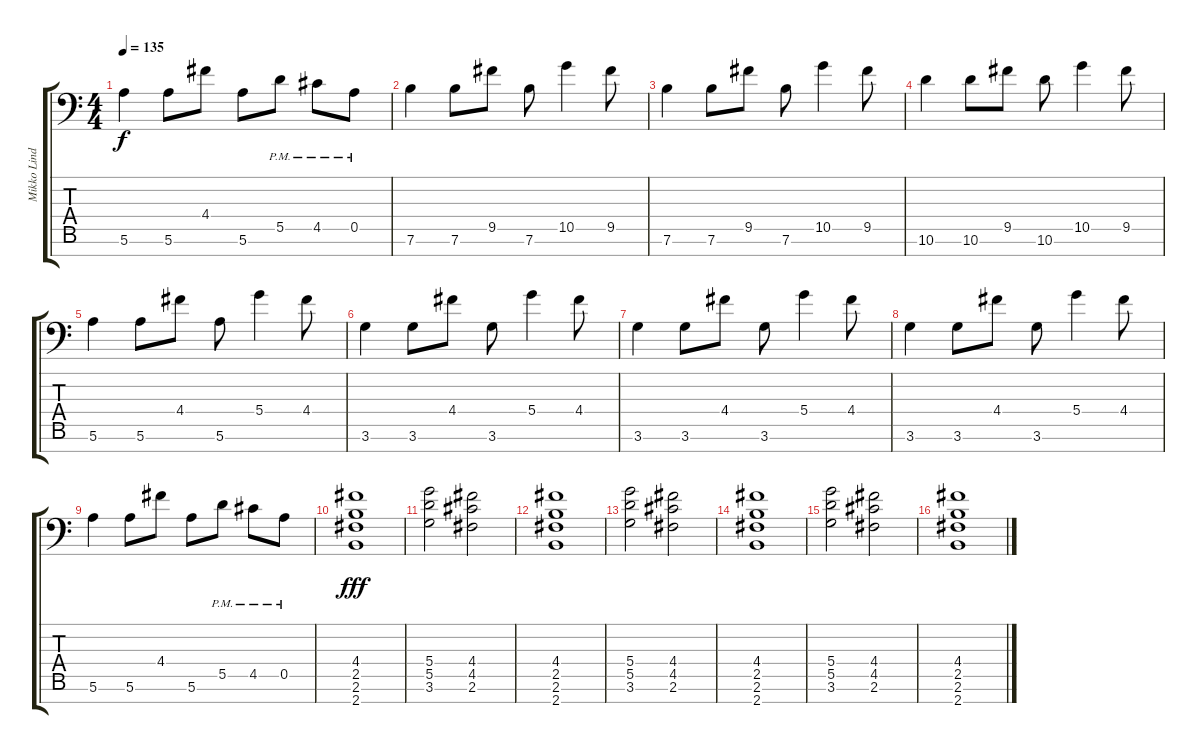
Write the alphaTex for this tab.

\track ("Mikko Lindström" "Mikko Lind") {instrument acousticguitarsteel}
\staff {score tabs}
\tuning (E4 B3 G3 D3 A2 E2 A1) {hide}
\ts (4 4)
\tempo 135
\clef f4
\ks c
5.6.4{dy f} 5.6.8 4.4.8 5.6.8 5.5{pm}.8 4.5{pm}.8 0.5{pm}.8 |
7.6.4 7.6.8 9.5.8 7.6.8 10.5.4 9.5.8 |
7.6.4 7.6.8 9.5.8 7.6.8 10.5.4 9.5.8 |
10.6.4 10.6.8 9.5.8 10.6.8 10.5.4 9.5.8 |
5.6.4 5.6.8 4.4.8 5.6.8 5.4.4 4.4.8 |
3.6.4 3.6.8 4.4.8 3.6.8 5.4.4 4.4.8 |
3.6.4 3.6.8 4.4.8 3.6.8 5.4.4 4.4.8 |
3.6.4 3.6.8 4.4.8 3.6.8 5.4.4 4.4.8 |
5.6.4 5.6.8 4.4.8 5.6.8 5.5{pm}.8 4.5{pm}.8 0.5{pm}.8 |
(4.4 2.5 2.6 2.7).1{dy fff} |
(5.4 5.5 3.6).2 (4.4 4.5 2.6).2 |
(4.4 2.5 2.6 2.7).1 |
(5.4 5.5 3.6).2 (4.4 4.5 2.6).2 |
(4.4 2.5 2.6 2.7).1 |
(5.4 5.5 3.6).2 (4.4 4.5 2.6).2 |
(4.4 2.5 2.6 2.7).1
